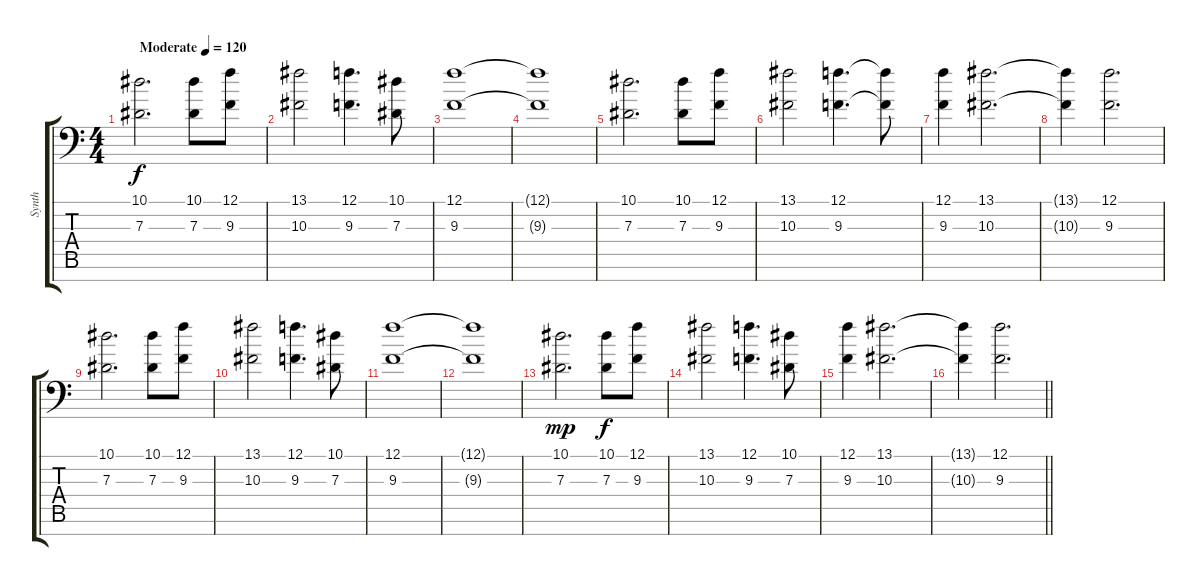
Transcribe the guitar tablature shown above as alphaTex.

\track ("Synth" "Synth") {instrument pad7halo}
\staff {score tabs}
\tuning (F4 C4 Ab3 Eb3 Bb2 F2 Bb1) {hide}
\ts (4 4)
\tempo (120 "Moderate")
\clef f4
\ks c
(10.1 7.3).2{d dy f instrument pad7halo} (10.1 7.3).8 (12.1 9.3).8 |
(13.1 10.3).2 (12.1 9.3).4{d} (10.1 7.3).8 |
(12.1 9.3).1 |
(12.1{t} 9.3{t}).1 |
(10.1 7.3).2{d} (10.1 7.3).8 (12.1 9.3).8 |
(13.1 10.3).2 (12.1 9.3).4{d} (12.1{t} 9.3{t}).8 |
(12.1 9.3).4 (13.1 10.3).2{d} |
(13.1{t} 10.3{t}).4 (12.1 9.3).2{d} |
(10.1 7.3).2{d} (10.1 7.3).8 (12.1 9.3).8 |
(13.1 10.3).2 (12.1 9.3).4{d} (10.1 7.3).8 |
(12.1 9.3).1 |
(12.1{t} 9.3{t}).1 |
(10.1 7.3).2{d dy mp} (10.1 7.3).8{dy f} (12.1 9.3).8 |
(13.1 10.3).2 (12.1 9.3).4{d} (10.1 7.3).8 |
(12.1 9.3).4 (13.1 10.3).2{d} |
\barLineRight lightlight
(13.1{t} 10.3{t}).4 (12.1 9.3).2{d}
